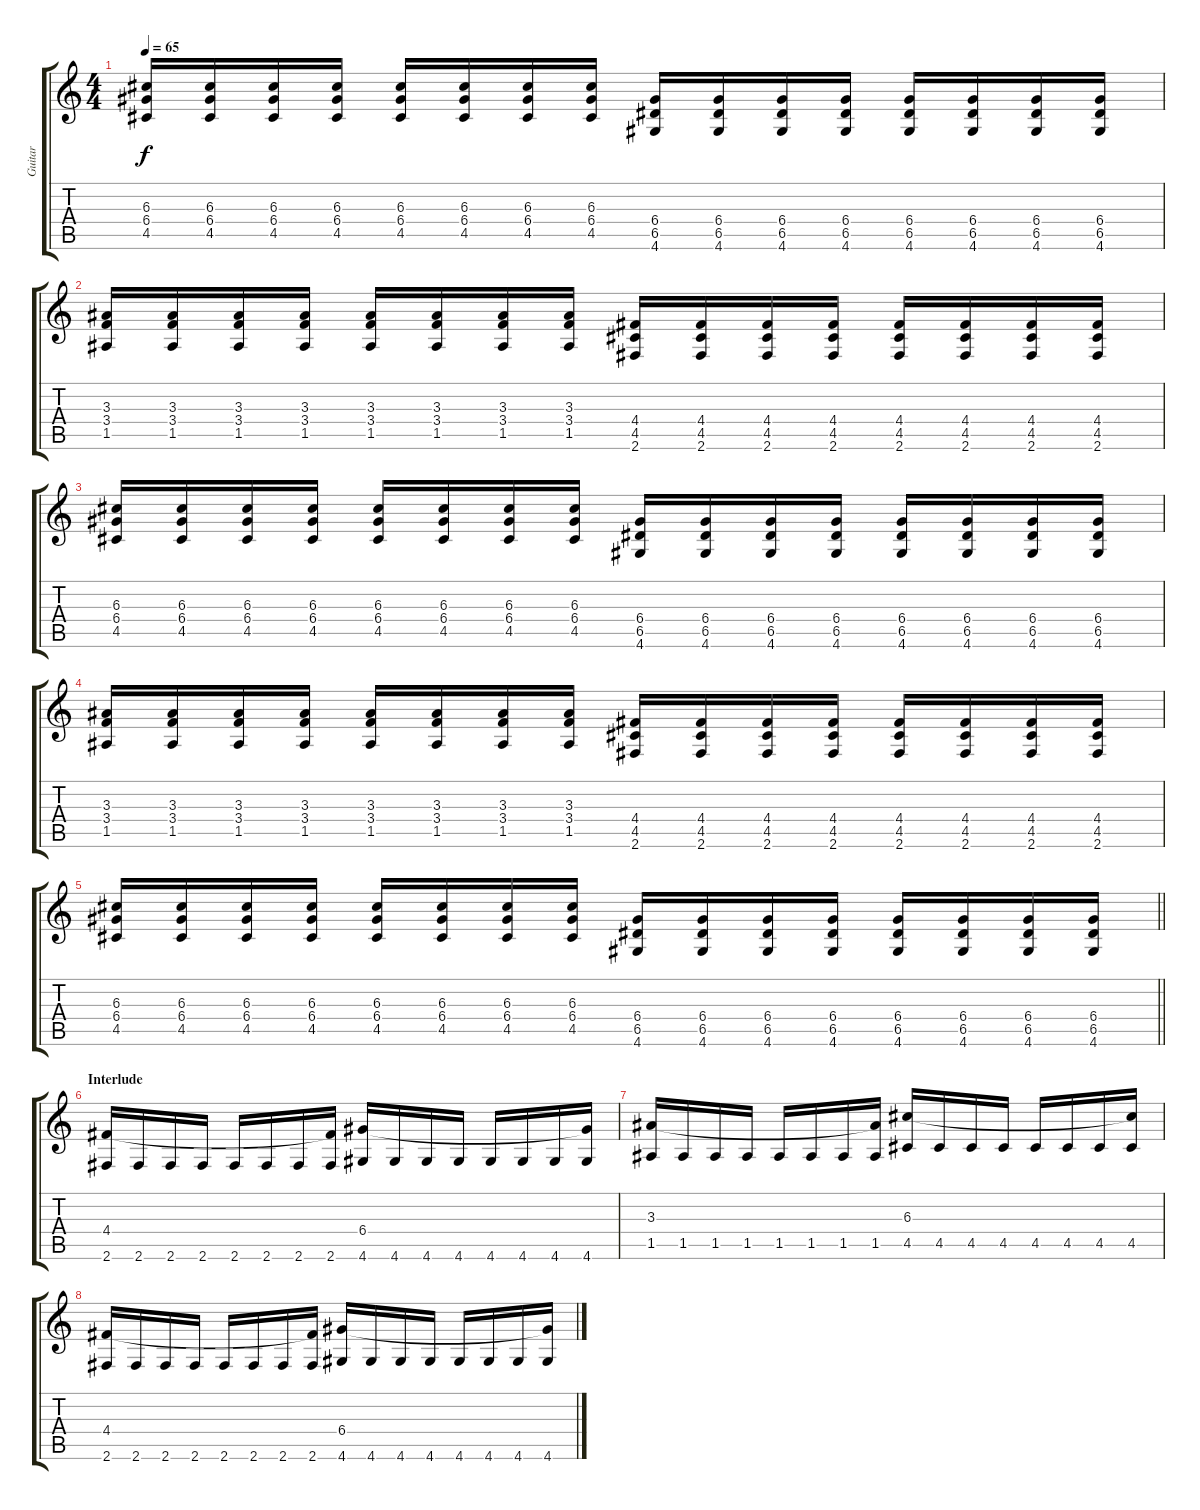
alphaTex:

\track ("Guitar" "Guitar") {instrument distortionguitar}
\staff {score tabs}
\tuning (E4 B3 G3 D3 A2 E2) {hide}
\ts (4 4)
\tempo 65
\clef g2
\ks c
(6.3 6.4 4.5).16{dy f} (6.3 6.4 4.5).16 (6.3 6.4 4.5).16 (6.3 6.4 4.5).16 (6.3 6.4 4.5).16 (6.3 6.4 4.5).16 (6.3 6.4 4.5).16 (6.3 6.4 4.5).16 (6.4 6.5 4.6).16 (6.4 6.5 4.6).16 (6.4 6.5 4.6).16 (6.4 6.5 4.6).16 (6.4 6.5 4.6).16 (6.4 6.5 4.6).16 (6.4 6.5 4.6).16 (6.4 6.5 4.6).16 |
(3.3 3.4 1.5).16 (3.3 3.4 1.5).16 (3.3 3.4 1.5).16 (3.3 3.4 1.5).16 (3.3 3.4 1.5).16 (3.3 3.4 1.5).16 (3.3 3.4 1.5).16 (3.3 3.4 1.5).16 (4.4 4.5 2.6).16 (4.4 4.5 2.6).16 (4.4 4.5 2.6).16 (4.4 4.5 2.6).16 (4.4 4.5 2.6).16 (4.4 4.5 2.6).16 (4.4 4.5 2.6).16 (4.4 4.5 2.6).16 |
(6.3 6.4 4.5).16 (6.3 6.4 4.5).16 (6.3 6.4 4.5).16 (6.3 6.4 4.5).16 (6.3 6.4 4.5).16 (6.3 6.4 4.5).16 (6.3 6.4 4.5).16 (6.3 6.4 4.5).16 (6.4 6.5 4.6).16 (6.4 6.5 4.6).16 (6.4 6.5 4.6).16 (6.4 6.5 4.6).16 (6.4 6.5 4.6).16 (6.4 6.5 4.6).16 (6.4 6.5 4.6).16 (6.4 6.5 4.6).16 |
(3.3 3.4 1.5).16 (3.3 3.4 1.5).16 (3.3 3.4 1.5).16 (3.3 3.4 1.5).16 (3.3 3.4 1.5).16 (3.3 3.4 1.5).16 (3.3 3.4 1.5).16 (3.3 3.4 1.5).16 (4.4 4.5 2.6).16 (4.4 4.5 2.6).16 (4.4 4.5 2.6).16 (4.4 4.5 2.6).16 (4.4 4.5 2.6).16 (4.4 4.5 2.6).16 (4.4 4.5 2.6).16 (4.4 4.5 2.6).16 |
\barLineRight lightlight
(6.3 6.4 4.5).16 (6.3 6.4 4.5).16 (6.3 6.4 4.5).16 (6.3 6.4 4.5).16 (6.3 6.4 4.5).16 (6.3 6.4 4.5).16 (6.3 6.4 4.5).16 (6.3 6.4 4.5).16 (6.4 6.5 4.6).16 (6.4 6.5 4.6).16 (6.4 6.5 4.6).16 (6.4 6.5 4.6).16 (6.4 6.5 4.6).16 (6.4 6.5 4.6).16 (6.4 6.5 4.6).16 (6.4 6.5 4.6).16 |
\section ("" "Interlude")
(4.4 2.6).16 2.6.16 2.6.16 2.6.16 2.6.16 2.6.16 2.6.16 (4.4{t} 2.6).16 (6.4 4.6).16 4.6.16 4.6.16 4.6.16 4.6.16 4.6.16 4.6.16 (6.4{t} 4.6).16 |
(3.3 1.5).16 1.5.16 1.5.16 1.5.16 1.5.16 1.5.16 1.5.16 (3.3{t} 1.5).16 (6.3 4.5).16 4.5.16 4.5.16 4.5.16 4.5.16 4.5.16 4.5.16 (6.3{t} 4.5).16 |
(4.4 2.6).16 2.6.16 2.6.16 2.6.16 2.6.16 2.6.16 2.6.16 (4.4{t} 2.6).16 (6.4 4.6).16 4.6.16 4.6.16 4.6.16 4.6.16 4.6.16 4.6.16 (6.4{t} 4.6).16
